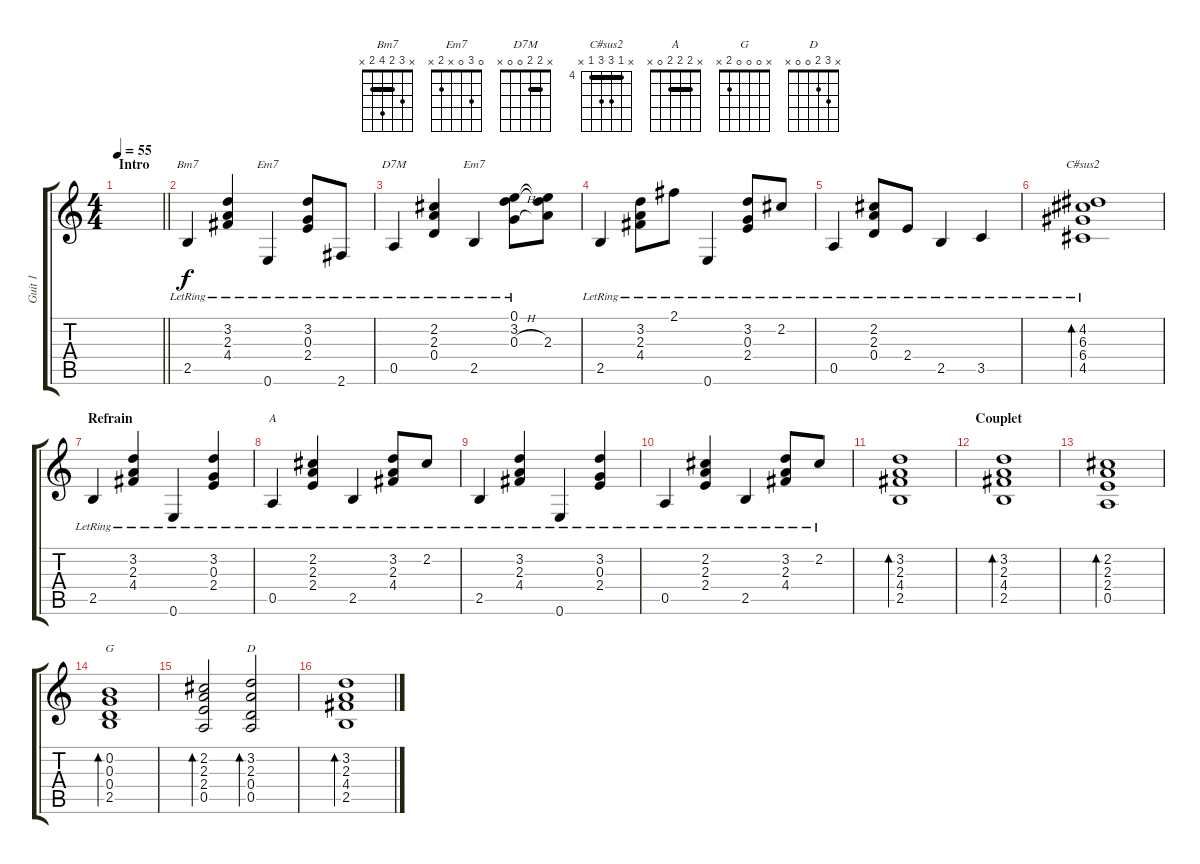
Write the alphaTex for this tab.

\track ("Guit 1" "Guit 1") {instrument acousticguitarsteel}
\staff {score tabs}
\tuning (E4 B3 G3 D3 A2 E2) {hide}
\chord ("Bm7" x 3 2 4 2 x) {barre 2}
\chord ("Em7" x 3 0 2 x 0)
\chord ("D7M" x 2 2 0 0 x) {barre 2}
\chord ("Em7" 0 3 0 x 2 x)
\chord ("C#sus2" x 4 6 6 4 x) {firstfret 4 barre 4}
\chord ("A" x 2 2 2 0 x) {barre 2}
\chord ("G" x 0 0 0 2 x)
\chord ("D" x 3 2 0 0 x)
\ts (4 4)
\section ("" "Intro")
\tempo 55
\clef g2
\barLineRight lightlight
\ks c
|
2.5{lr}.4{ch "Bm7"} (3.2{lr} 2.3{lr} 4.4{lr}).4 0.6{lr}.4{ch "Em7"} (3.2{lr} 0.3{lr} 2.4{lr}).8 2.6{lr}.8 |
0.5{lr}.4{ch "D7M"} (2.2{lr} 2.3{lr} 0.4{lr}).4 2.5{lr}.4{ch "Em7"} (0.1{lr} 3.2{lr} 0.3{h}).8 (0.1{t} 3.2{t} 2.3).8 |
2.5{lr}.4 (3.2{lr} 2.3{lr} 4.4{lr}).8 2.1{lr}.8 0.6{lr}.4 (3.2{lr} 0.3{lr} 2.4{lr}).8 2.2{lr}.8 |
0.5{lr}.4 (2.2{lr} 2.3{lr} 0.4{lr}).8 2.4{lr}.8 2.5{lr}.4 3.5{lr}.4 |
(4.2{lr} 6.3{lr} 6.4{lr} 4.5{lr}).1{bd 240 ch "C#sus2"} |
\section ("" "Refrain")
2.5{lr}.4 (3.2{lr} 2.3{lr} 4.4{lr}).4 0.6{lr}.4 (3.2{lr} 0.3{lr} 2.4{lr}).4 |
0.5{lr}.4{ch "A"} (2.2{lr} 2.3{lr} 2.4{lr}).4 2.5{lr}.4 (3.2{lr} 2.3{lr} 4.4{lr}).8 2.2{lr}.8 |
2.5{lr}.4 (3.2{lr} 2.3{lr} 4.4{lr}).4 0.6{lr}.4 (3.2{lr} 0.3{lr} 2.4{lr}).4 |
0.5{lr}.4 (2.2{lr} 2.3{lr} 2.4{lr}).4 2.5{lr}.4 (3.2{lr} 2.3{lr} 4.4{lr}).8 2.2{lr}.8 |
(3.2 2.3 4.4 2.5).1{bd 240} |
\section ("" "Couplet")
(3.2 2.3 4.4 2.5).1{bd 60 volume 10} |
(2.2 2.3 2.4 0.5).1{bd 60} |
(0.2 0.3 0.4 2.5).1{bd 60 ch "G"} |
(2.2 2.3 2.4 0.5).2{bd 60} (3.2 2.3 0.4 0.5).2{bd 60 ch "D"} |
(3.2 2.3 4.4 2.5).1{bd 60 volume 10}
